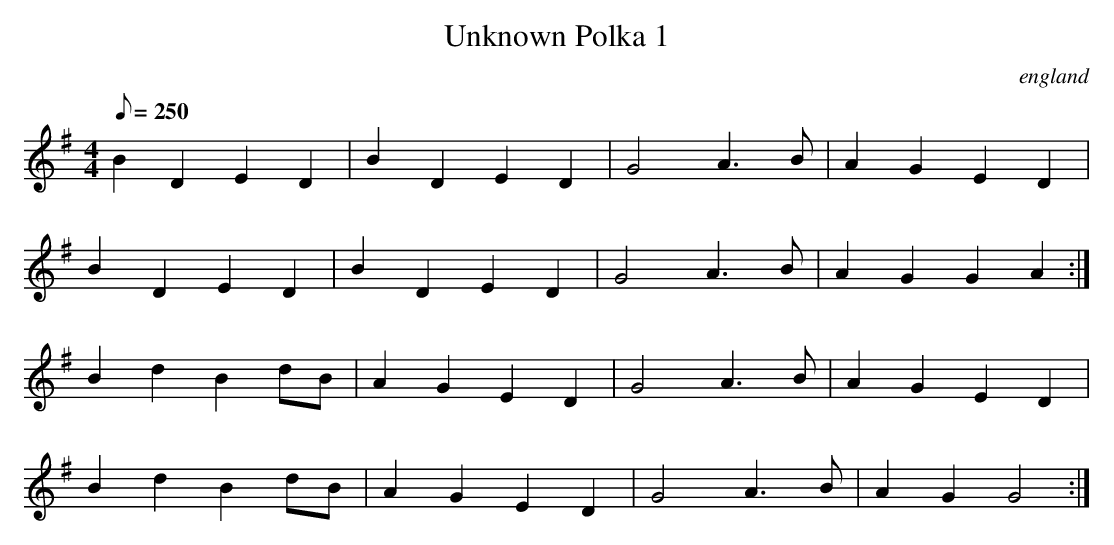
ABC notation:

X:1
T:Unknown Polka 1
O:england
M:4/4
L:1/8
Q:250
K:G
B2D2E2D2|B2D2E2D2|G4A3B|A2G2E2D2|
B2D2E2D2|B2D2E2D2|G4A3B|A2G2G2A2:|
B2d2B2 dB|A2G2E2D2|G4A3B|A2G2E2D2|
B2d2B2 dB|A2G2E2D2|G4A3B|A2G2G4:|
